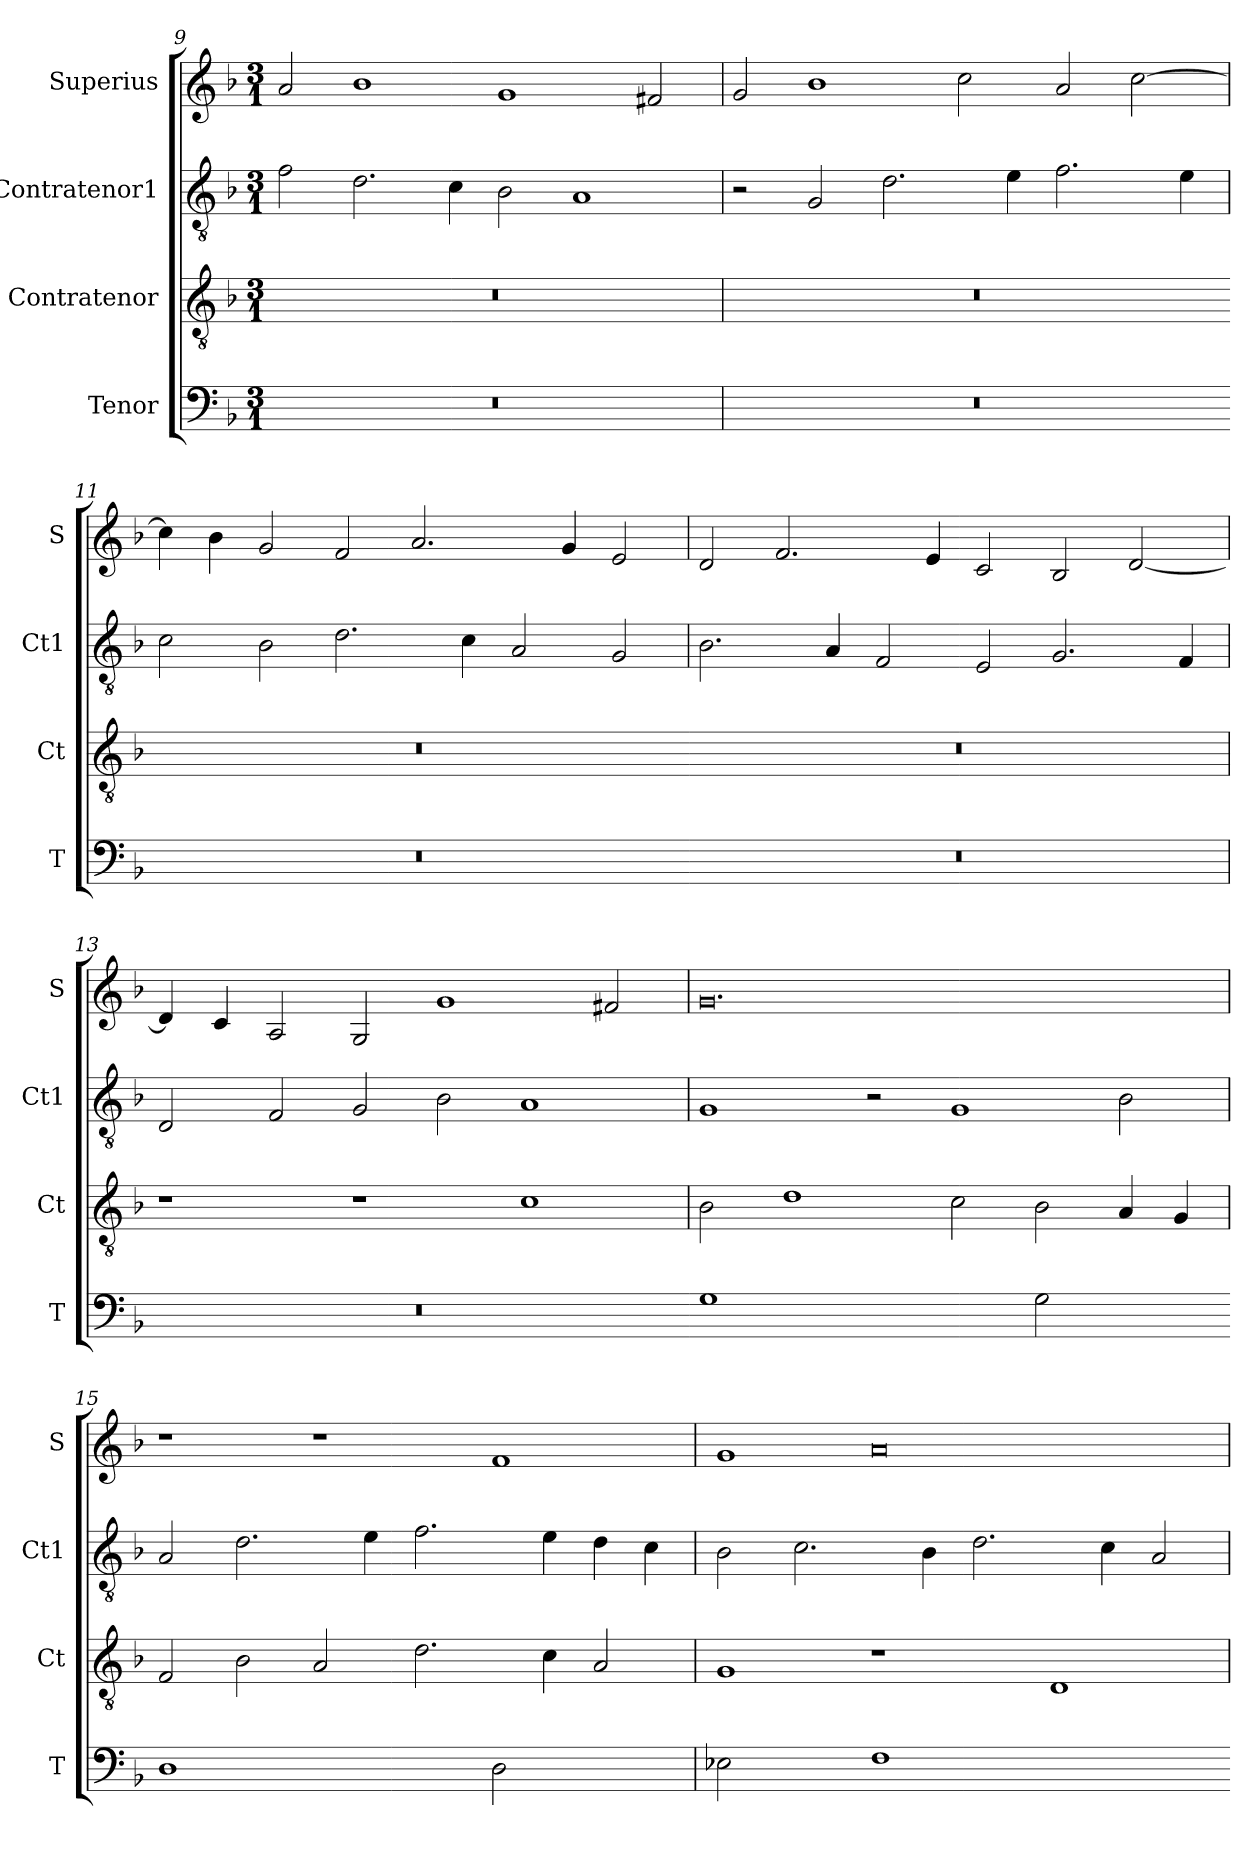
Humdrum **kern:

**kern	**kern	**kern	**kern
*part4	*part3	*part2	*part1
*staff4	*staff3	*staff2	*staff1
*I"Tenor	*I"Contratenor	*I"Contratenor1	*I"Superius
*I'T	*I'Ct	*I'Ct1	*I'S
*clefF4	*clefGv2	*clefGv2	*clefG2
*k[b-]	*k[b-]	*k[b-]	*k[b-]
*M3/1	*M3/1	*M3/1	*M3/1
=9	=9	=9	=9
!LO:N:vis=1.	!	!	!
0.r	0.r	2f	2a
.	.	2.d	1b-
.	.	4c	.
.	.	2B-	1g
.	.	1A	.
.	.	.	2f#X
=10	=10	=10	=10
!LO:N:vis=1.	!	!	!
0.r	0.r	2r	2g
.	.	2G	1b-
.	.	2.d	.
.	.	.	2cc
.	.	4e	.
.	.	2.f	2a
.	.	.	[2cc
.	.	4e	.
=11-	=11	=11	=11
!LO:N:vis=1.	!	!	!
0.r	0.r	2c	4cc]
.	.	.	4b-
.	.	2B-	2g
.	.	2.d	2f
.	.	.	2.a
.	.	4c	.
.	.	2A	.
.	.	.	4g
.	.	2G	2e
=12-	=12	=12	=12
!LO:N:vis=1.	!	!	!
0.r	0.r	2.B-	2d
.	.	.	2.f
.	.	4A	.
.	.	2F	.
.	.	.	4e
.	.	2E	2c
.	.	2.G	2B-
.	.	.	[2d
.	.	4F	.
=13	=13	=13	=13
!LO:N:vis=1.	!	!	!
0.r	1r	2D	4d]
.	.	.	4c
.	.	2F	2A
.	1r	2G	2G
.	.	2B-	1g
.	1c	1A	.
.	.	.	2f#X
=14-	=14	=14	=14
!LO:N:vis=1	!	!	!
0G	2B-	1G	0.g
.	1d	.	.
.	.	2r	.
.	2c	1G	.
!LO:N:vis=2	!	!	!
1G	2B-	.	.
.	4A	2B-	.
.	4G	.	.
=15-	=15	=15	=15
!LO:N:vis=1	!	!	!
0D	2F	2A	1r
.	2B-	2.d	.
.	2A	.	1r
.	.	4e	.
.	2.d	2.f	.
!LO:N:vis=2	!	!	!
1D	.	.	1f
.	4c	4e	.
.	2A	4d	.
.	.	4c	.
=16	=16	=16	=16
!LO:N:vis=2	!	!	!
1E-X	1G	2B-	1g
.	.	2.c	.
!LO:N:vis=1	!	!	!
0F	1r	.	0a
.	.	4B-	.
.	.	2.d	.
.	1D	.	.
.	.	4c	.
.	.	2A	.
=-	=	=	=
*-	*-	*-	*-
